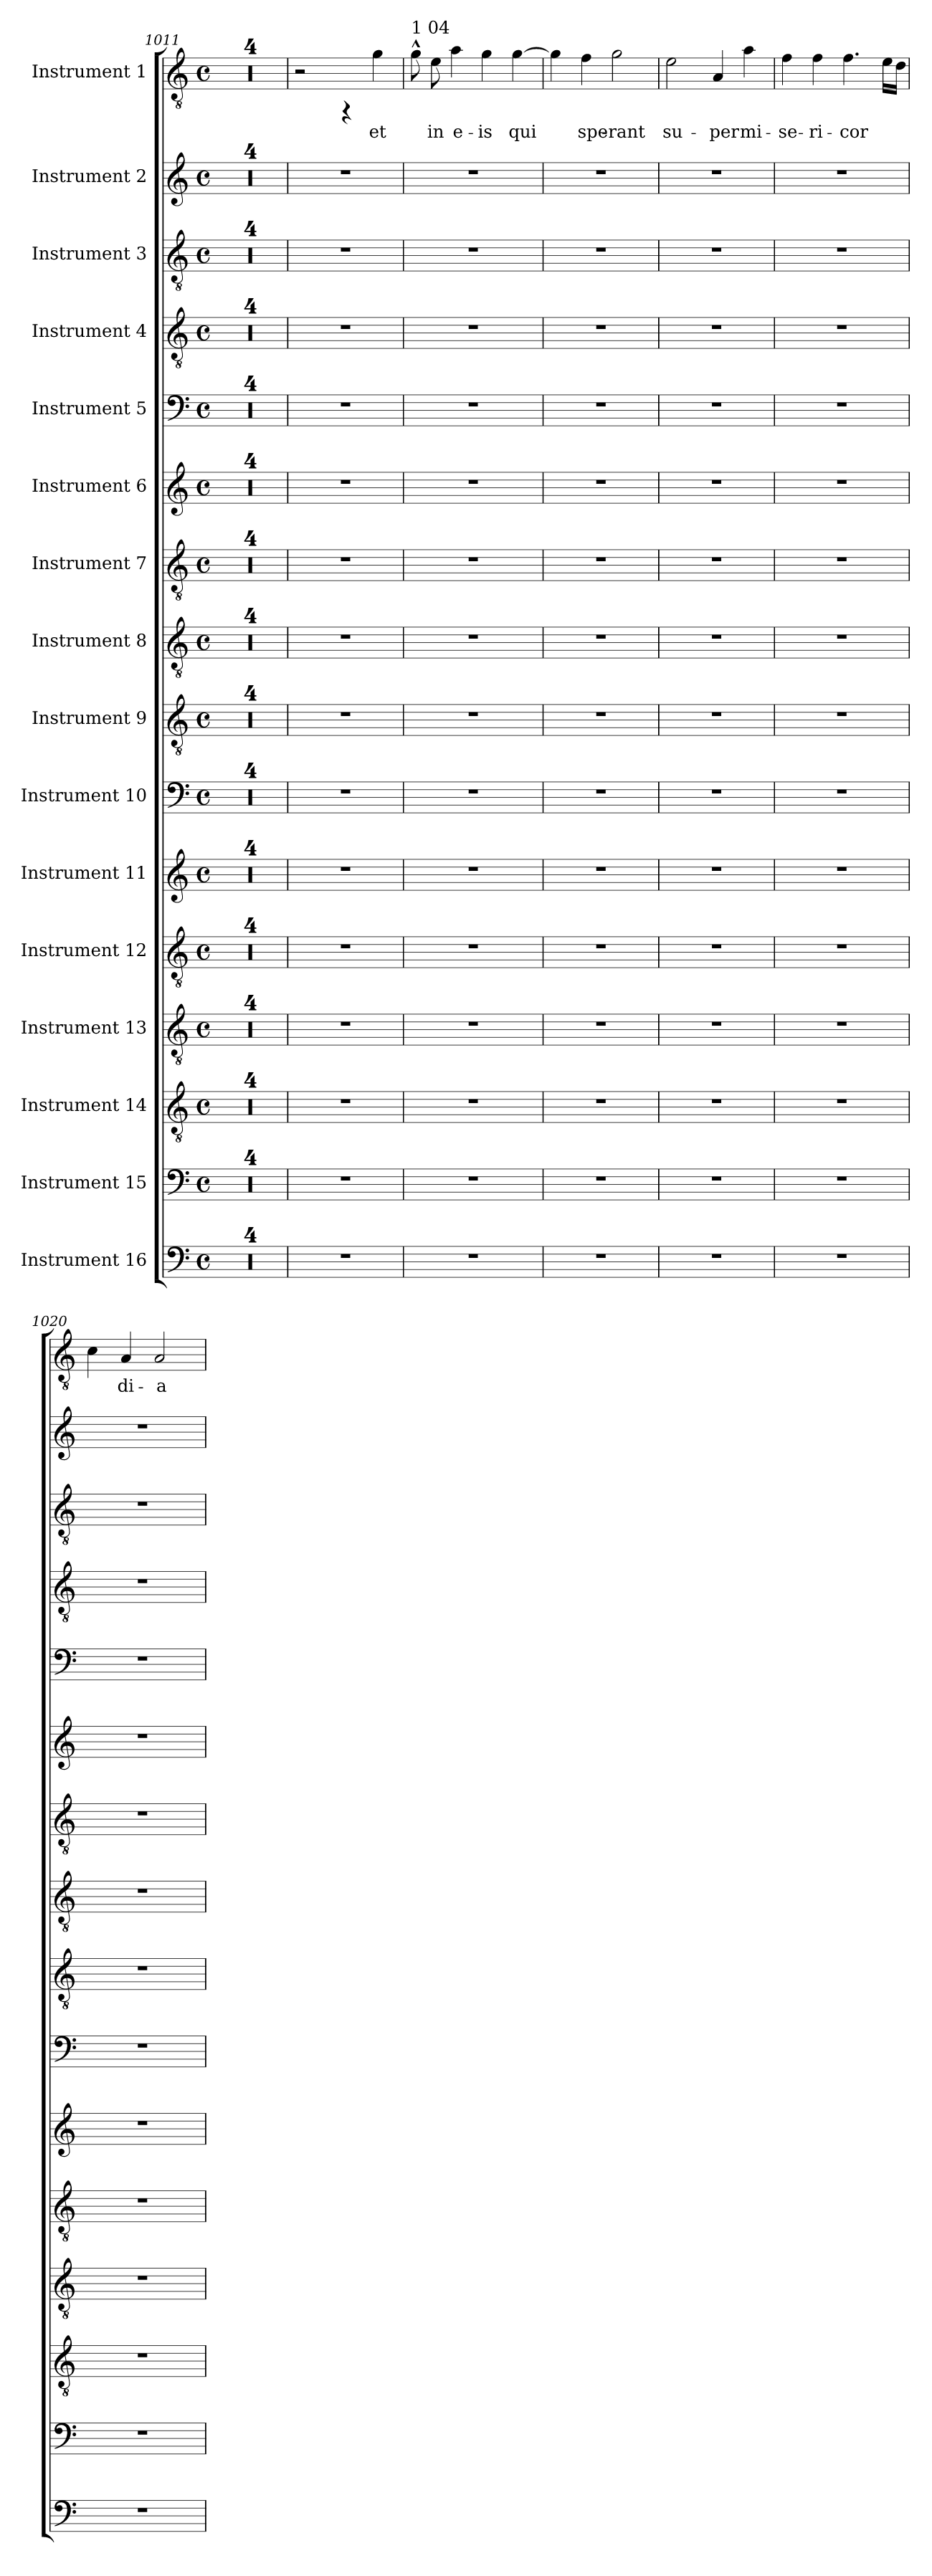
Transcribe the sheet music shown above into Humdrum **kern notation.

**kern	**kern	**kern	**kern	**kern	**kern	**kern	**kern	**kern	**kern	**kern	**kern	**kern	**kern	**kern	**kern	**text
*part16	*part15	*part14	*part13	*part12	*part11	*part10	*part9	*part8	*part7	*part6	*part5	*part4	*part3	*part2	*part1	*part1
*staff16	*staff15	*staff14	*staff13	*staff12	*staff11	*staff10	*staff9	*staff8	*staff7	*staff6	*staff5	*staff4	*staff3	*staff2	*staff1	*staff1
*I"Instrument 16	*I"Instrument 15	*I"Instrument 14	*I"Instrument 13	*I"Instrument 12	*I"Instrument 11	*I"Instrument 10	*I"Instrument 9	*I"Instrument 8	*I"Instrument 7	*I"Instrument 6	*I"Instrument 5	*I"Instrument 4	*I"Instrument 3	*I"Instrument 2	*I"Instrument 1	*
*clefF4	*clefF4	*clefGv2	*clefGv2	*clefGv2	*clefG2	*clefF4	*clefGv2	*clefGv2	*clefGv2	*clefG2	*clefF4	*clefGv2	*clefGv2	*clefG2	*clefGv2	*
*k[]	*k[]	*k[]	*k[]	*k[]	*k[]	*k[]	*k[]	*k[]	*k[]	*k[]	*k[]	*k[]	*k[]	*k[]	*k[]	*
*C:	*C:	*C:	*C:	*C:	*C:	*C:	*C:	*C:	*C:	*C:	*C:	*C:	*C:	*C:	*C:	*
*M4/4	*M4/4	*M4/4	*M4/4	*M4/4	*M4/4	*M4/4	*M4/4	*M4/4	*M4/4	*M4/4	*M4/4	*M4/4	*M4/4	*M4/4	*M4/4	*
*met(c)	*met(c)	*met(c)	*met(c)	*met(c)	*met(c)	*met(c)	*met(c)	*met(c)	*met(c)	*met(c)	*met(c)	*met(c)	*met(c)	*met(c)	*met(c)	*
=1011	=1011	=1011	=1011	=1011	=1011	=1011	=1011	=1011	=1011	=1011	=1011	=1011	=1011	=1011	=1011	=1011
1r	1r	1r	1r	1r	1r	1r	1r	1r	1r	1r	1r	1r	1r	1r	1r	.
=1012	=1012	=1012	=1012	=1012	=1012	=1012	=1012	=1012	=1012	=1012	=1012	=1012	=1012	=1012	=1012	=1012
1r	1r	1r	1r	1r	1r	1r	1r	1r	1r	1r	1r	1r	1r	1r	1r	.
=1013	=1013	=1013	=1013	=1013	=1013	=1013	=1013	=1013	=1013	=1013	=1013	=1013	=1013	=1013	=1013	=1013
1r	1r	1r	1r	1r	1r	1r	1r	1r	1r	1r	1r	1r	1r	1r	1r	.
=1014	=1014	=1014	=1014	=1014	=1014	=1014	=1014	=1014	=1014	=1014	=1014	=1014	=1014	=1014	=1014	=1014
1r	1r	1r	1r	1r	1r	1r	1r	1r	1r	1r	1r	1r	1r	1r	1r	.
=1015	=1015	=1015	=1015	=1015	=1015	=1015	=1015	=1015	=1015	=1015	=1015	=1015	=1015	=1015	=1015	=1015
1r	1r	1r	1r	1r	1r	1r	1r	1r	1r	1r	1r	1r	1r	1r	2r	.
.	.	.	.	.	.	.	.	.	.	.	.	.	.	.	4rFF	.
!	!	!	!	!	!	!	!	!	!	!	!	!	!	!	!	!LO:LY:b:cj
.	.	.	.	.	.	.	.	.	.	.	.	.	.	.	4g\	et
!!LO:LB:g=z
=1016	=1016	=1016	=1016	=1016	=1016	=1016	=1016	=1016	=1016	=1016	=1016	=1016	=1016	=1016	=1016	=1016
!	!	!	!	!	!	!	!	!	!	!	!	!	!	!	!LO:TX:a:t=1 04	!
!	!	!	!	!	!	!	!	!	!	!	!	!	!	!	!	!LO:LY:b:cj
1r	1r	1r	1r	1r	1r	1r	1r	1r	1r	1r	1r	1r	1r	1r	8g^^>\	.
!	!	!	!	!	!	!	!	!	!	!	!	!	!	!	!	!LO:LY:b:cj
.	.	.	.	.	.	.	.	.	.	.	.	.	.	.	8e\	in
!	!	!	!	!	!	!	!	!	!	!	!	!	!	!	!	!LO:LY:b:cj
.	.	.	.	.	.	.	.	.	.	.	.	.	.	.	4a\	e-
!	!	!	!	!	!	!	!	!	!	!	!	!	!	!	!	!LO:LY:b:cj
.	.	.	.	.	.	.	.	.	.	.	.	.	.	.	4g\	-is
!	!	!	!	!	!	!	!	!	!	!	!	!	!	!	!	!LO:LY:b:cj
.	.	.	.	.	.	.	.	.	.	.	.	.	.	.	[>4g\	qui
=1017	=1017	=1017	=1017	=1017	=1017	=1017	=1017	=1017	=1017	=1017	=1017	=1017	=1017	=1017	=1017	=1017
!	!	!	!	!	!	!	!	!	!	!	!	!	!	!	!	!LO:LY:b:cj
1r	1r	1r	1r	1r	1r	1r	1r	1r	1r	1r	1r	1r	1r	1r	4g\]	.
!	!	!	!	!	!	!	!	!	!	!	!	!	!	!	!	!LO:LY:b:cj
.	.	.	.	.	.	.	.	.	.	.	.	.	.	.	4f\	spe-
!	!	!	!	!	!	!	!	!	!	!	!	!	!	!	!	!LO:LY:b:cj
.	.	.	.	.	.	.	.	.	.	.	.	.	.	.	2g\	-rant
=1018	=1018	=1018	=1018	=1018	=1018	=1018	=1018	=1018	=1018	=1018	=1018	=1018	=1018	=1018	=1018	=1018
!	!	!	!	!	!	!	!	!	!	!	!	!	!	!	!	!LO:LY:b:cj
1r	1r	1r	1r	1r	1r	1r	1r	1r	1r	1r	1r	1r	1r	1r	2e\	su-
!	!	!	!	!	!	!	!	!	!	!	!	!	!	!	!	!LO:LY:b:cj
.	.	.	.	.	.	.	.	.	.	.	.	.	.	.	4A/	-per
!	!	!	!	!	!	!	!	!	!	!	!	!	!	!	!	!LO:LY:b:cj
.	.	.	.	.	.	.	.	.	.	.	.	.	.	.	4a\	mi-
=1019	=1019	=1019	=1019	=1019	=1019	=1019	=1019	=1019	=1019	=1019	=1019	=1019	=1019	=1019	=1019	=1019
!	!	!	!	!	!	!	!	!	!	!	!	!	!	!	!	!LO:LY:b:cj
1r	1r	1r	1r	1r	1r	1r	1r	1r	1r	1r	1r	1r	1r	1r	4f\	-se-
!	!	!	!	!	!	!	!	!	!	!	!	!	!	!	!	!LO:LY:b:cj
.	.	.	.	.	.	.	.	.	.	.	.	.	.	.	4f\	-ri-
!	!	!	!	!	!	!	!	!	!	!	!	!	!	!	!	!LO:LY:b:cj
.	.	.	.	.	.	.	.	.	.	.	.	.	.	.	4.f\	-cor-
!	!	!	!	!	!	!	!	!	!	!	!	!	!	!	!	!LO:LY:b:cj
.	.	.	.	.	.	.	.	.	.	.	.	.	.	.	16e\L	--
!	!	!	!	!	!	!	!	!	!	!	!	!	!	!	!	!LO:LY:b:cj
.	.	.	.	.	.	.	.	.	.	.	.	.	.	.	16d\J	--
=1020	=1020	=1020	=1020	=1020	=1020	=1020	=1020	=1020	=1020	=1020	=1020	=1020	=1020	=1020	=1020	=1020
!	!	!	!	!	!	!	!	!	!	!	!	!	!	!	!	!LO:LY:b:cj
1r	1r	1r	1r	1r	1r	1r	1r	1r	1r	1r	1r	1r	1r	1r	4c\	--
!	!	!	!	!	!	!	!	!	!	!	!	!	!	!	!	!LO:LY:b:cj
.	.	.	.	.	.	.	.	.	.	.	.	.	.	.	4A/	-di-
!	!	!	!	!	!	!	!	!	!	!	!	!	!	!	!	!LO:LY:b:cj
.	.	.	.	.	.	.	.	.	.	.	.	.	.	.	2A/	-a
=	=	=	=	=	=	=	=	=	=	=	=	=	=	=	=	=
*-	*-	*-	*-	*-	*-	*-	*-	*-	*-	*-	*-	*-	*-	*-	*-	*-
